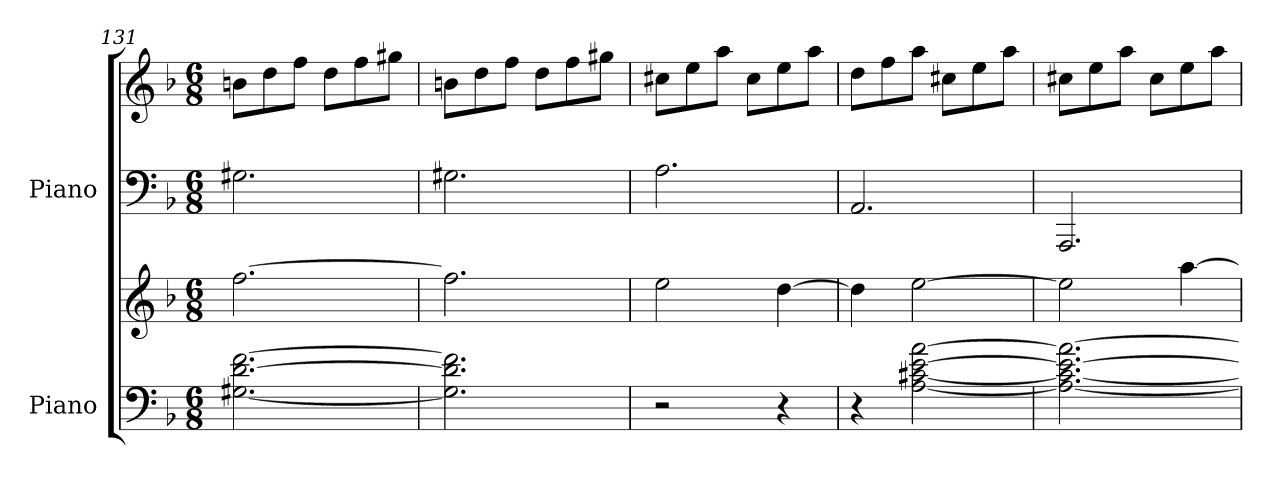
**kern	**kern	**kern	**kern
*part2	*part2	*part1	*part1
*staff4	*staff3	*staff2	*staff1
*I"Piano	*	*I"Piano	*
*I'Pno.	*	*I'Pno.	*
*clefF4	*clefG2	*clefF4	*clefG2
*k[b-]	*k[b-]	*k[b-]	*k[b-]
*M6/8	*M6/8	*M6/8	*M6/8
=131	=131	=131	=131
[2.G#X\ [2.d\ [2.f\	[2.ff\	2.G#X\	8bn\L
.	.	.	8dd\
.	.	.	8ff\J
.	.	.	8dd\L
.	.	.	8ff\
.	.	.	8gg#X\J
=132	=132	=132	=132
2.G#\] 2.d\] 2.f\]	2.ff\]	2.G#X\	8bn\L
.	.	.	8dd\
.	.	.	8ff\J
.	.	.	8dd\L
.	.	.	8ff\
.	.	.	8gg#X\J
=133	=133	=133	=133
2r	2ee\	2.A\	8cc#X\L
.	.	.	8ee\
.	.	.	8aa\J
.	.	.	8cc#\L
4r	[4dd\	.	8ee\
.	.	.	8aa\J
!!LO:LB:g=z
=134	=134	=134	=134
4r	4dd\]	2.AA/	8dd\L
.	.	.	8ff\
[2A\ [2c#X\ [2e\ [2a\	[2ee\	.	8aa\J
.	.	.	8cc#X\L
.	.	.	8ee\
.	.	.	8aa\J
=135	=135	=135	=135
2.A\_ 2.c#\_ 2.e\_ 2.a\_	2ee\]	2.AAA/	8cc#X\L
.	.	.	8ee\
.	.	.	8aa\J
.	.	.	8cc#\L
.	[4aa\	.	8ee\
.	.	.	8aa\J
=	=	=	=
*-	*-	*-	*-
